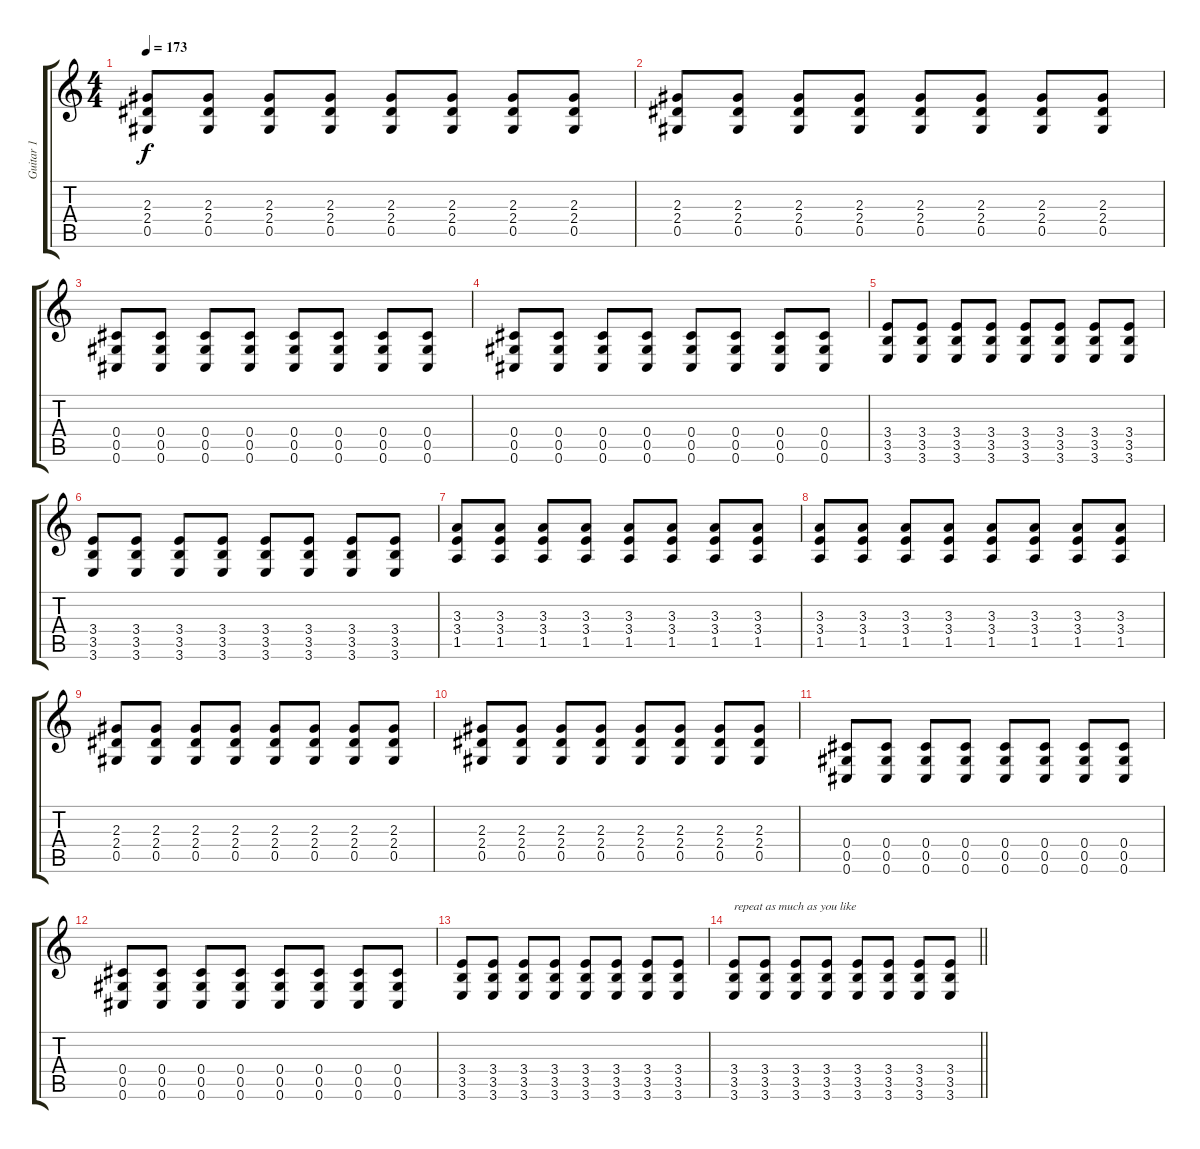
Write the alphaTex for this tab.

\track ("Guitar 1" "Guitar 1") {instrument distortionguitar}
\staff {score tabs}
\tuning (Eb4 Bb3 Gb3 Db3 Ab2 Db2) {hide}
\ts (4 4)
\tempo 173
\clef g2
\ks c
(2.3 2.4 0.5).8{dy f} (2.3 2.4 0.5).8 (2.3 2.4 0.5).8 (2.3 2.4 0.5).8 (2.3 2.4 0.5).8 (2.3 2.4 0.5).8 (2.3 2.4 0.5).8 (2.3 2.4 0.5).8 |
(2.3 2.4 0.5).8 (2.3 2.4 0.5).8 (2.3 2.4 0.5).8 (2.3 2.4 0.5).8 (2.3 2.4 0.5).8 (2.3 2.4 0.5).8 (2.3 2.4 0.5).8 (2.3 2.4 0.5).8 |
(0.4 0.5 0.6).8 (0.4 0.5 0.6).8 (0.4 0.5 0.6).8 (0.4 0.5 0.6).8 (0.4 0.5 0.6).8 (0.4 0.5 0.6).8 (0.4 0.5 0.6).8 (0.4 0.5 0.6).8 |
(0.4 0.5 0.6).8 (0.4 0.5 0.6).8 (0.4 0.5 0.6).8 (0.4 0.5 0.6).8 (0.4 0.5 0.6).8 (0.4 0.5 0.6).8 (0.4 0.5 0.6).8 (0.4 0.5 0.6).8 |
(3.4 3.5 3.6).8 (3.4 3.5 3.6).8 (3.4 3.5 3.6).8 (3.4 3.5 3.6).8 (3.4 3.5 3.6).8 (3.4 3.5 3.6).8 (3.4 3.5 3.6).8 (3.4 3.5 3.6).8 |
(3.4 3.5 3.6).8 (3.4 3.5 3.6).8 (3.4 3.5 3.6).8 (3.4 3.5 3.6).8 (3.4 3.5 3.6).8 (3.4 3.5 3.6).8 (3.4 3.5 3.6).8 (3.4 3.5 3.6).8 |
(3.3 3.4 1.5).8{volume 15} (3.3 3.4 1.5).8 (3.3 3.4 1.5).8 (3.3 3.4 1.5).8 (3.3 3.4 1.5).8 (3.3 3.4 1.5).8 (3.3 3.4 1.5).8 (3.3 3.4 1.5).8 |
(3.3 3.4 1.5).8 (3.3 3.4 1.5).8 (3.3 3.4 1.5).8 (3.3 3.4 1.5).8 (3.3 3.4 1.5).8 (3.3 3.4 1.5).8 (3.3 3.4 1.5).8 (3.3 3.4 1.5).8 |
(2.3 2.4 0.5).8 (2.3 2.4 0.5).8 (2.3 2.4 0.5).8 (2.3 2.4 0.5).8 (2.3 2.4 0.5).8 (2.3 2.4 0.5).8 (2.3 2.4 0.5).8 (2.3 2.4 0.5).8 |
(2.3 2.4 0.5).8 (2.3 2.4 0.5).8 (2.3 2.4 0.5).8 (2.3 2.4 0.5).8 (2.3 2.4 0.5).8 (2.3 2.4 0.5).8 (2.3 2.4 0.5).8 (2.3 2.4 0.5).8 |
(0.4 0.5 0.6).8 (0.4 0.5 0.6).8 (0.4 0.5 0.6).8 (0.4 0.5 0.6).8 (0.4 0.5 0.6).8 (0.4 0.5 0.6).8 (0.4 0.5 0.6).8 (0.4 0.5 0.6).8 |
(0.4 0.5 0.6).8 (0.4 0.5 0.6).8 (0.4 0.5 0.6).8 (0.4 0.5 0.6).8 (0.4 0.5 0.6).8 (0.4 0.5 0.6).8 (0.4 0.5 0.6).8 (0.4 0.5 0.6).8 |
(3.4 3.5 3.6).8 (3.4 3.5 3.6).8 (3.4 3.5 3.6).8 (3.4 3.5 3.6).8 (3.4 3.5 3.6).8 (3.4 3.5 3.6).8 (3.4 3.5 3.6).8 (3.4 3.5 3.6).8 |
\barLineRight lightlight
(3.4 3.5 3.6).8{txt "repeat as much as you like"} (3.4 3.5 3.6).8 (3.4 3.5 3.6).8 (3.4 3.5 3.6).8 (3.4 3.5 3.6).8 (3.4 3.5 3.6).8 (3.4 3.5 3.6).8 (3.4 3.5 3.6).8
